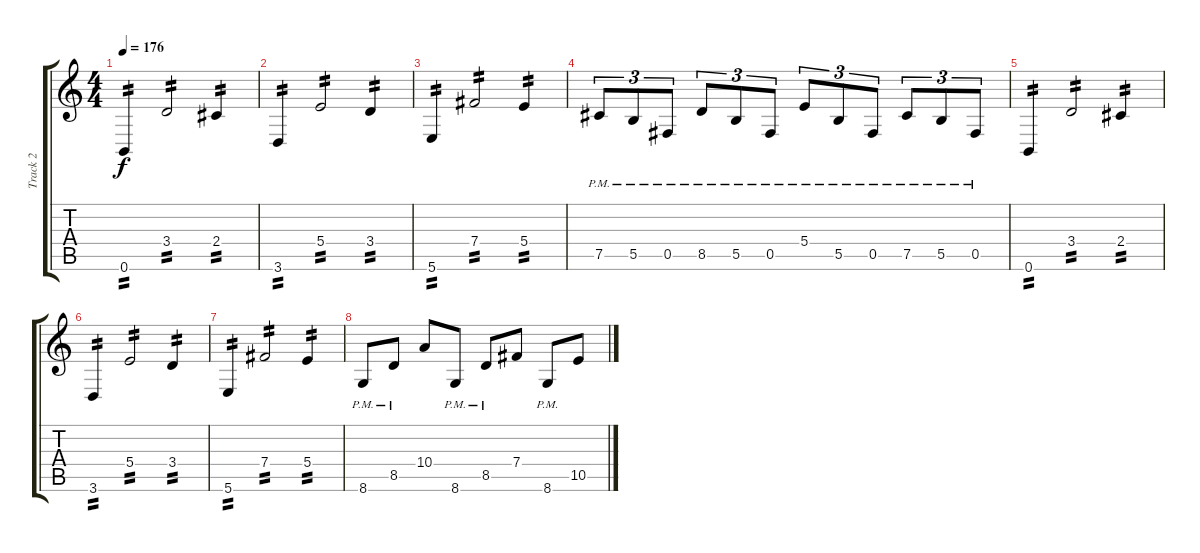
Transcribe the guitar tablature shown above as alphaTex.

\track ("Track 2" "Track 2") {instrument distortionguitar}
\staff {score tabs}
\tuning (Db4 Ab3 E3 B2 Gb2 B1) {hide}
\ts (4 4)
\tempo 176
\clef g2
\ks c
0.6.4{tp 2 dy f} 3.4.2{tp 2} 2.4.4{tp 2} |
3.6.4{tp 2} 5.4.2{tp 2} 3.4.4{tp 2} |
5.6.4{tp 2} 7.4.2{tp 2} 5.4.4{tp 2} |
7.5{pm}.8{tu (3 2)} 5.5{pm}.8{tu (3 2)} 0.5{pm}.8{tu (3 2)} 8.5{pm}.8{tu (3 2)} 5.5{pm}.8{tu (3 2)} 0.5{pm}.8{tu (3 2)} 5.4{pm}.8{tu (3 2)} 5.5{pm}.8{tu (3 2)} 0.5{pm}.8{tu (3 2)} 7.5{pm}.8{tu (3 2)} 5.5{pm}.8{tu (3 2)} 0.5{pm}.8{tu (3 2)} |
0.6.4{tp 2} 3.4.2{tp 2} 2.4.4{tp 2} |
3.6.4{tp 2} 5.4.2{tp 2} 3.4.4{tp 2} |
5.6.4{tp 2} 7.4.2{tp 2} 5.4.4{tp 2} |
8.6{pm}.8 8.5{pm}.8 10.4.8 8.6{pm}.8 8.5{pm}.8 7.4.8 8.6{pm}.8 10.5.8
